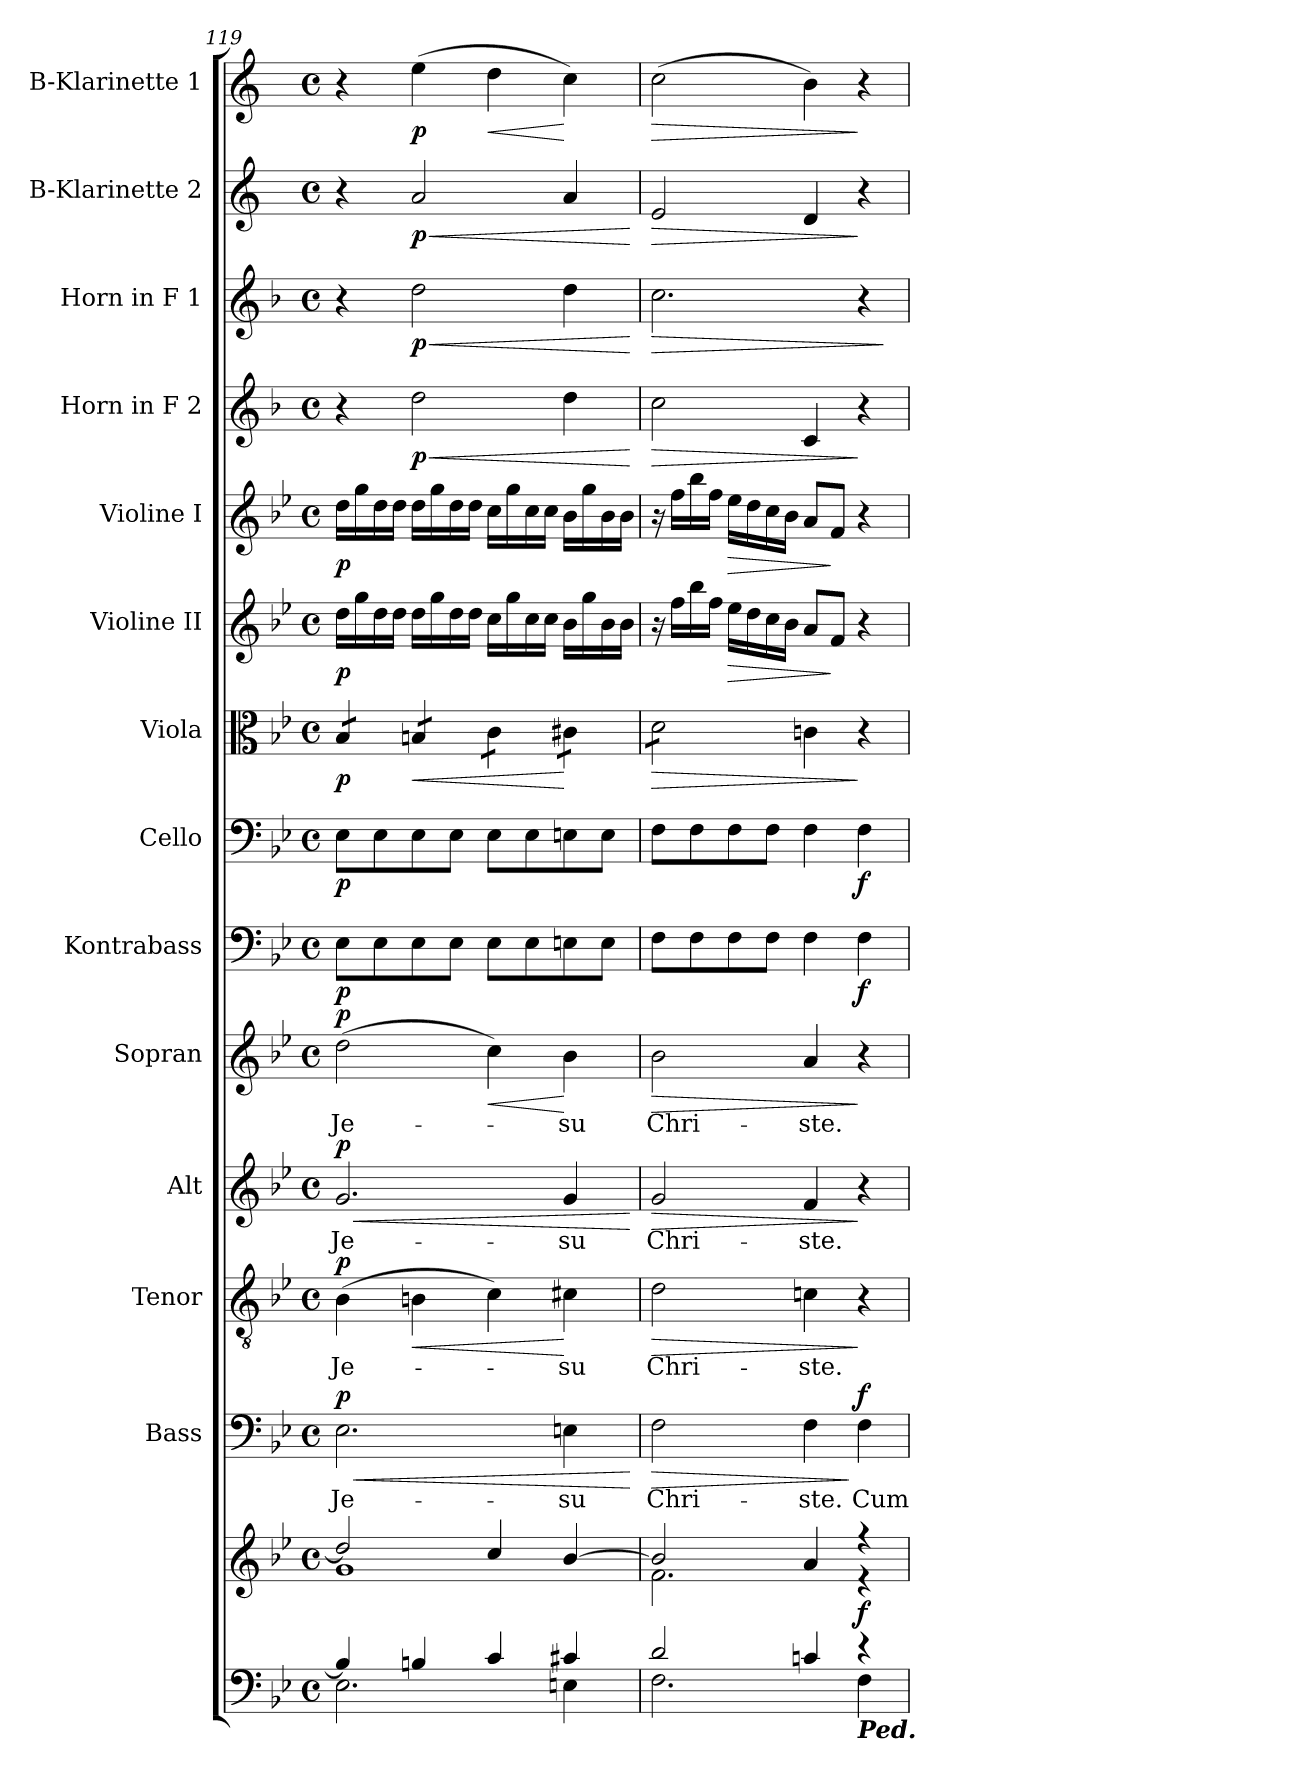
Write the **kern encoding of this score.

**kern	**kern	**dynam	**kern	**text	**dynam	**kern	**text	**dynam	**kern	**text	**dynam	**kern	**text	**dynam	**kern	**dynam	**kern	**dynam	**kern	**dynam	**kern	**dynam	**kern	**dynam	**kern	**dynam	**kern	**dynam	**kern	**dynam	**kern	**dynam
*part14	*part14	*part14	*part13	*part13	*part13	*part12	*part12	*part12	*part11	*part11	*part11	*part10	*part10	*part10	*part9	*part9	*part8	*part8	*part7	*part7	*part6	*part6	*part5	*part5	*part4	*part4	*part3	*part3	*part2	*part2	*part1	*part1
*staff15	*staff14	*staff14/15	*staff13	*staff13	*staff13	*staff12	*staff12	*staff12	*staff11	*staff11	*staff11	*staff10	*staff10	*staff10	*staff9	*staff9	*staff8	*staff8	*staff7	*staff7	*staff6	*staff6	*staff5	*staff5	*staff4	*staff4	*staff3	*staff3	*staff2	*staff2	*staff1	*staff1
*	*	*	*I"Bass	*	*	*I"Tenor	*	*	*I"Alt	*	*	*I"Sopran	*	*	*I"Kontrabass	*	*I"Cello	*	*I"Viola	*	*I"Violine II	*	*I"Violine I	*	*I"Horn in F 2	*	*I"Horn in F 1	*	*I"B-Klarinette 2	*	*I"B-Klarinette 1	*
*	*	*	*I'B.	*	*	*I'T.	*	*	*I'A.	*	*	*I'S.	*	*	*I'Kb.	*	*	*	*I'Vla.	*	*I'Vl. II	*	*I'Vl. I	*	*	*	*	*	*I'B Kl. 2	*	*I'B Kl. 1	*
!!LO:PB:g=z
*clefF4	*clefG2	*	*clefF4	*	*	*clefGv2	*	*	*clefG2	*	*	*clefG2	*	*	*clefF4	*	*clefF4	*	*clefC3	*	*clefG2	*	*clefG2	*	*clefG2	*	*clefG2	*	*clefG2	*	*clefG2	*
*	*	*	*	*	*	*	*	*	*	*	*	*	*	*	*ITrd7c12	*	*	*	*	*	*	*	*	*	*ITrd4c7	*	*ITrd4c7	*	*ITrd1c2	*	*ITrd1c2	*
*k[b-e-]	*k[b-e-]	*	*k[b-e-]	*	*	*k[b-e-]	*	*	*k[b-e-]	*	*	*k[b-e-]	*	*	*k[b-e-]	*	*k[b-e-]	*	*k[b-e-]	*	*k[b-e-]	*	*k[b-e-]	*	*k[b-e-]	*	*k[b-e-]	*	*k[b-e-]	*	*k[b-e-]	*
*B-:	*B-:	*	*B-:	*	*	*B-:	*	*	*B-:	*	*	*B-:	*	*	*B-:	*	*B-:	*	*B-:	*	*B-:	*	*B-:	*	*B-:	*	*B-:	*	*B-:	*	*B-:	*
*M4/4	*M4/4	*	*M4/4	*	*	*M4/4	*	*	*M4/4	*	*	*M4/4	*	*	*M4/4	*	*M4/4	*	*M4/4	*	*M4/4	*	*M4/4	*	*M4/4	*	*M4/4	*	*M4/4	*	*M4/4	*
*met(c)	*met(c)	*	*met(c)	*	*	*met(c)	*	*	*met(c)	*	*	*met(c)	*	*	*met(c)	*	*met(c)	*	*met(c)	*	*met(c)	*	*met(c)	*	*met(c)	*	*met(c)	*	*met(c)	*	*met(c)	*
=119	=119	=119	=119	=119	=119	=119	=119	=119	=119	=119	=119	=119	=119	=119	=119	=119	=119	=119	=119	=119	=119	=119	=119	=119	=119	=119	=119	=119	=119	=119	=119	=119
*^	*^	*	*	*	*	*	*	*	*	*	*	*	*	*	*	*	*	*	*	*	*	*	*	*	*	*	*	*	*	*	*	*
!	!	!	!	!	!	!LO:LY:b	!LO:HP:b	!	!LO:LY:b	!	!	!LO:LY:b	!LO:HP:b	!	!LO:LY:b	!	!	!	!	!	!	!	!	!	!	!	!	!	!	!	!	!	!	!
!	!	!	!	!	!	!	!LO:DY:n=1:a	!	!	!LO:DY:a	!	!	!LO:DY:n=1:a	!	!	!LO:DY:a	!	!LO:DY:b	!	!LO:DY:b	!	!LO:DY:b	!	!LO:DY:b	!	!LO:DY:b	!	!	!	!	!	!	!	!
*	*	*	*	*	*	*	*	*	*	*	*	*	*	*	*	*	*	*	*	*	*tremolo	*	*	*	*	*	*	*	*	*	*	*	*	*
4B-/]	2.E-\	2dd/]	1g	.	2.E-\	Je-	< p	(>4B-\	Je-	p	2.g/	Je-	< p	(>2dd\	Je-	p	8EE-\L	p	8E-\L	p	8B-/L	p	16dd\LL	p	16dd\LL	p	4r	.	4r	.	4r	.	4r	.
.	.	.	.	.	.	.	.	.	.	.	.	.	.	.	.	.	.	.	.	.	.	.	16gg\	.	16gg\	.	.	.	.	.	.	.	.	.
.	.	.	.	.	.	.	.	.	.	.	.	.	.	.	.	.	8EE-\	.	8E-\	.	8B-/J	.	16dd\	.	16dd\	.	.	.	.	.	.	.	.	.
.	.	.	.	.	.	.	.	.	.	.	.	.	.	.	.	.	.	.	.	.	.	.	16dd\JJ	.	16dd\JJ	.	.	.	.	.	.	.	.	.
!	!	!	!	!	!	!	!	!	!	!LO:HP:b	!	!	!	!	!	!	!	!	!	!	!	!LO:HP:b	!	!	!	!	!	!LO:HP:b	!	!LO:HP:b	!	!LO:HP:b	!	!
!	!	!	!	!	!	!	!	!	!	!	!	!	!	!	!	!	!	!	!	!	!	!	!	!	!	!	!	!LO:DY:n=1:b	!	!LO:DY:n=1:b	!	!LO:DY:n=1:b	!	!LO:DY:b
4Bn/	.	.	.	.	.	.	.	4Bn\	.	<	.	.	.	.	.	.	8EE-\	.	8E-\	.	8Bn/L	<	16dd\LL	.	16dd\LL	.	2g\	< p	2g\	< p	2g/	< p	(>4dd\	p
.	.	.	.	.	.	.	.	.	.	.	.	.	.	.	.	.	.	.	.	.	.	.	16gg\	.	16gg\	.	.	.	.	.	.	.	.	.
.	.	.	.	.	.	.	.	.	.	.	.	.	.	.	.	.	8EE-\J	.	8E-\J	.	8Bn/J	.	16dd\	.	16dd\	.	.	.	.	.	.	.	.	.
.	.	.	.	.	.	.	.	.	.	.	.	.	.	.	.	.	.	.	.	.	.	.	16dd\JJ	.	16dd\JJ	.	.	.	.	.	.	.	.	.
!	!	!	!	!	!	!	!	!	!	!	!	!	!	!	!	!LO:HP:b	!	!	!	!	!	!	!	!	!	!	!	!	!	!	!	!	!	!LO:HP:b
4c/	.	4cc/	.	.	.	.	.	4c\)	.	.	.	.	.	4cc\)	.	<	8EE-\L	.	8E-\L	.	8c\L	.	16cc\LL	.	16cc\LL	.	.	.	.	.	.	.	4cc\	<
.	.	.	.	.	.	.	.	.	.	.	.	.	.	.	.	.	.	.	.	.	.	.	16gg\	.	16gg\	.	.	.	.	.	.	.	.	.
.	.	.	.	.	.	.	.	.	.	.	.	.	.	.	.	.	8EE-\	.	8E-\	.	8c\J	.	16cc\	.	16cc\	.	.	.	.	.	.	.	.	.
.	.	.	.	.	.	.	.	.	.	.	.	.	.	.	.	.	.	.	.	.	.	.	16cc\JJ	.	16cc\JJ	.	.	.	.	.	.	.	.	.
!	!	!	!	!	!	!LO:LY:b	!	!	!LO:LY:b	!	!	!LO:LY:b	!	!	!LO:LY:b	!	!	!	!	!	!	!	!	!	!	!	!	!	!	!	!	!	!	!
4c#X/	4En\	[>4b-/	.	.	4En\	-su	.	4c#X\	-su	[	4g/	-su	.	4b-\	-su	[	8EEn\	.	8En\	.	8c#X\L	[	16b-\LL	.	16b-\LL	.	4g\	.	4g\	.	4g/	.	4b-\)	[
.	.	.	.	.	.	.	.	.	.	.	.	.	.	.	.	.	.	.	.	.	.	.	16gg\	.	16gg\	.	.	.	.	.	.	.	.	.
.	.	.	.	.	.	.	.	.	.	.	.	.	.	.	.	.	8EE\J	.	8E\J	.	8c#X\J	.	16b-\	.	16b-\	.	.	.	.	.	.	.	.	.
.	.	.	.	.	.	.	.	.	.	.	.	.	.	.	.	.	.	.	.	.	.	.	16b-\JJ	.	16b-\JJ	.	.	.	.	.	.	.	.	.
*v	*v	*	*	*	*	*	*	*	*	*	*	*	*	*	*	*	*	*	*	*	*	*	*	*	*	*	*	*	*	*	*	*	*	*
*	*v	*v	*	*	*	*	*	*	*	*	*	*	*	*	*	*	*	*	*	*	*	*	*	*	*	*	*	*	*	*	*	*	*
.	.	.	.	.	[	.	.	.	.	.	[	.	.	.	.	.	.	.	.	.	.	.	.	.	.	[	.	[	.	[	.	.
=120	=120	=120	=120	=120	=120	=120	=120	=120	=120	=120	=120	=120	=120	=120	=120	=120	=120	=120	=120	=120	=120	=120	=120	=120	=120	=120	=120	=120	=120	=120	=120	=120
*^	*^	*	*	*	*	*	*	*	*	*	*	*	*	*	*	*	*	*	*	*	*	*	*	*	*	*	*	*	*	*	*	*
!	!	!	!	!	!	!LO:LY:b	!LO:HP:b	!	!LO:LY:b	!LO:HP:b	!	!LO:LY:b	!LO:HP:b	!	!LO:LY:b	!LO:HP:b	!	!	!	!	!	!LO:HP:b	!	!	!	!	!	!LO:HP:b	!	!LO:HP:b	!	!LO:HP:b	!	!LO:HP:b
2d/	2.F\	2b-/]	2.f\	.	2F\	Chri-	>	2d\	Chri-	>	2g/	Chri-	>	2b-\	Chri-	>	8FF\L	.	8F\L	.	8d\L	>	16r	.	16r	.	2f\	>	2.f\	>	2d/	>	(>2b-\	>
.	.	.	.	.	.	.	.	.	.	.	.	.	.	.	.	.	.	.	.	.	.	.	16ff\LL	.	16ff\LL	.	.	.	.	.	.	.	.	.
.	.	.	.	.	.	.	.	.	.	.	.	.	.	.	.	.	8FF\	.	8F\	.	8d\	.	16bb-\	.	16bb-\	.	.	.	.	.	.	.	.	.
.	.	.	.	.	.	.	.	.	.	.	.	.	.	.	.	.	.	.	.	.	.	.	16ff\JJ	.	16ff\JJ	.	.	.	.	.	.	.	.	.
!	!	!	!	!	!	!	!	!	!	!	!	!	!	!	!	!	!	!	!	!	!	!	!	!LO:HP:b	!	!LO:HP:b	!	!	!	!	!	!	!	!
.	.	.	.	.	.	.	.	.	.	.	.	.	.	.	.	.	8FF\	.	8F\	.	8d\	.	16ee-\LL	>	16ee-\LL	>	.	.	.	.	.	.	.	.
.	.	.	.	.	.	.	.	.	.	.	.	.	.	.	.	.	.	.	.	.	.	.	16dd\	.	16dd\	.	.	.	.	.	.	.	.	.
.	.	.	.	.	.	.	.	.	.	.	.	.	.	.	.	.	8FF\J	.	8F\J	.	8d\J	.	16cc\	.	16cc\	.	.	.	.	.	.	.	.	.
*	*	*	*	*	*	*	*	*	*	*	*	*	*	*	*	*	*	*	*	*	*Xtremolo	*	*	*	*	*	*	*	*	*	*	*	*	*
.	.	.	.	.	.	.	.	.	.	.	.	.	.	.	.	.	.	.	.	.	.	.	16b-\JJ	.	16b-\JJ	.	.	.	.	.	.	.	.	.
!	!	!	!	!	!	!LO:LY:b	!	!	!LO:LY:b	!	!	!LO:LY:b	!	!	!LO:LY:b	!	!	!	!	!	!	!	!	!	!	!	!	!	!	!	!	!	!	!
4cn/	.	4a/	.	.	4F\	-ste.	.	4cn\	-ste.	.	4f/	-ste.	.	4a/	-ste.	.	4FF\	.	4F\	.	4cn\	.	8a/L	.	8a/L	.	4F/	.	.	.	4c/	.	4a\)	.
.	.	.	.	.	.	.	.	.	.	.	.	.	.	.	.	.	.	.	.	.	.	.	8f/J	]	8f/J	]	.	.	.	.	.	.	.	.
!LO:TX:b:Bi:t=Ped.	!	!	!	!	!	!	!	!	!	!	!	!	!	!	!	!	!	!	!	!	!	!	!	!	!	!	!	!	!	!	!	!	!	!
!	!	!	!	!LO:DY:b	!	!LO:LY:b	!LO:DY:n=1:a	!	!	!	!	!	!	!	!	!	!	!LO:DY:b	!	!LO:DY:b	!	!	!	!	!	!	!	!	!	!	!	!	!	!
4rd	4F\	4r	4r	f	4F\	Cum	] f	4r	.	]	4r	.	]	4r	.	]	4FF\	f	4F\	f	4r	]	4r	.	4r	.	4r	]	4r	.	4r	]	4r	]
*v	*v	*	*	*	*	*	*	*	*	*	*	*	*	*	*	*	*	*	*	*	*	*	*	*	*	*	*	*	*	*	*	*	*	*
*	*v	*v	*	*	*	*	*	*	*	*	*	*	*	*	*	*	*	*	*	*	*	*	*	*	*	*	*	*	*	*	*	*	*
.	.	.	.	.	.	.	.	.	.	.	.	.	.	.	.	.	.	.	.	.	.	.	.	.	.	.	.	]	.	.	.	.
=	=	=	=	=	=	=	=	=	=	=	=	=	=	=	=	=	=	=	=	=	=	=	=	=	=	=	=	=	=	=	=	=
*-	*-	*-	*-	*-	*-	*-	*-	*-	*-	*-	*-	*-	*-	*-	*-	*-	*-	*-	*-	*-	*-	*-	*-	*-	*-	*-	*-	*-	*-	*-	*-	*-
